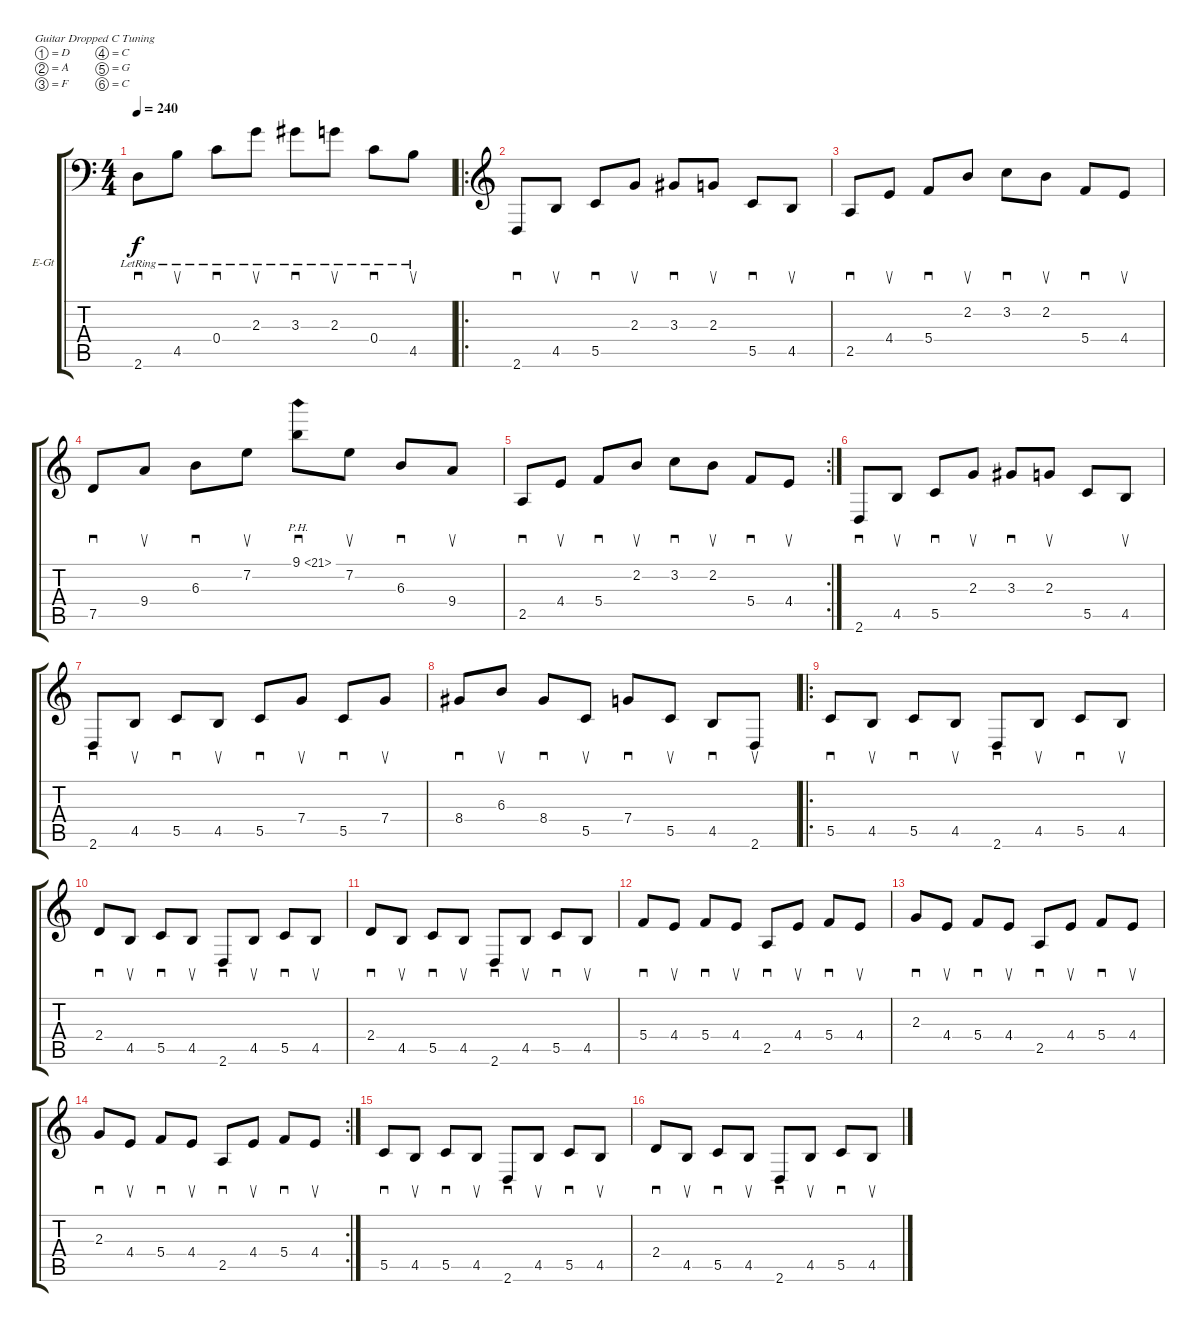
\bracketExtendMode groupsimilarinstruments
\firstSystemTrackNameOrientation horizontal
\otherSystemsTrackNameOrientation horizontal
\track ("Electric Guitar 2" "E-Gt") {instrument distortionguitar}
\staff {score tabs}
\tuning (D4 A3 F3 C3 G2 C2)
\ts (4 4)
\tempo 240
\clef f4
\ks c
2.6{lr}.8{sd dy f} 4.5{lr}.8{su} 0.4{lr}.8{sd} 2.3{lr}.8{su} 3.3{lr}.8{sd} 2.3{lr}.8{su} 0.4{lr}.8{sd} 4.5{lr}.8{su} |
\ro
\clef g2
2.6.8{sd} 4.5.8{su} 5.5.8{sd} 2.3.8{su} 3.3.8{sd} 2.3.8{su} 5.5.8{sd} 4.5.8{su} |
2.5.8{sd} 4.4.8{su} 5.4.8{sd} 2.2.8{su} 3.2.8{sd} 2.2.8{su} 5.4.8{sd} 4.4.8{su} |
7.5.8{sd} 9.4.8{su} 6.3.8{sd} 7.2.8{su} 9.1{ph 12}.8{sd} 7.2.8{su} 6.3.8{sd} 9.4.8{su} |
\rc 2
2.5.8{sd} 4.4.8{su} 5.4.8{sd} 2.2.8{su} 3.2.8{sd} 2.2.8{su} 5.4.8{sd} 4.4.8{su} |
2.6.8{sd} 4.5.8{su} 5.5.8{sd} 2.3.8{su} 3.3.8{sd} 2.3.8{su} 5.5.8 4.5.8{su} |
2.6.8{sd} 4.5.8{su} 5.5.8{sd} 4.5.8{su} 5.5.8{sd} 7.4.8{su} 5.5.8{sd} 7.4.8{su} |
8.4.8{sd} 6.3.8{su} 8.4.8{sd} 5.5.8{su} 7.4.8{sd} 5.5.8{su} 4.5.8{sd} 2.6.8{su} |
\ro
5.5.8{sd} 4.5.8{su} 5.5.8{sd} 4.5.8{su} 2.6.8{sd} 4.5.8{su} 5.5.8{sd} 4.5.8{su} |
2.4.8{sd} 4.5.8{su} 5.5.8{sd} 4.5.8{su} 2.6.8{sd} 4.5.8{su} 5.5.8{sd} 4.5.8{su} |
2.4.8{sd} 4.5.8{su} 5.5.8{sd} 4.5.8{su} 2.6.8{sd} 4.5.8{su} 5.5.8{sd} 4.5.8{su} |
5.4.8{sd} 4.4.8{su} 5.4.8{sd} 4.4.8{su} 2.5.8{sd} 4.4.8{su} 5.4.8{sd} 4.4.8{su} |
2.3.8{sd} 4.4.8{su} 5.4.8{sd} 4.4.8{su} 2.5.8{sd} 4.4.8{su} 5.4.8{sd} 4.4.8{su} |
\rc 2
2.3.8{sd} 4.4.8{su} 5.4.8{sd} 4.4.8{su} 2.5.8{sd} 4.4.8{su} 5.4.8{sd} 4.4.8{su} |
5.5.8{sd} 4.5.8{su} 5.5.8{sd} 4.5.8{su} 2.6.8{sd} 4.5.8{su} 5.5.8{sd} 4.5.8{su} |
2.4.8{sd} 4.5.8{su} 5.5.8{sd} 4.5.8{su} 2.6.8{sd} 4.5.8{su} 5.5.8{sd} 4.5.8{su}
